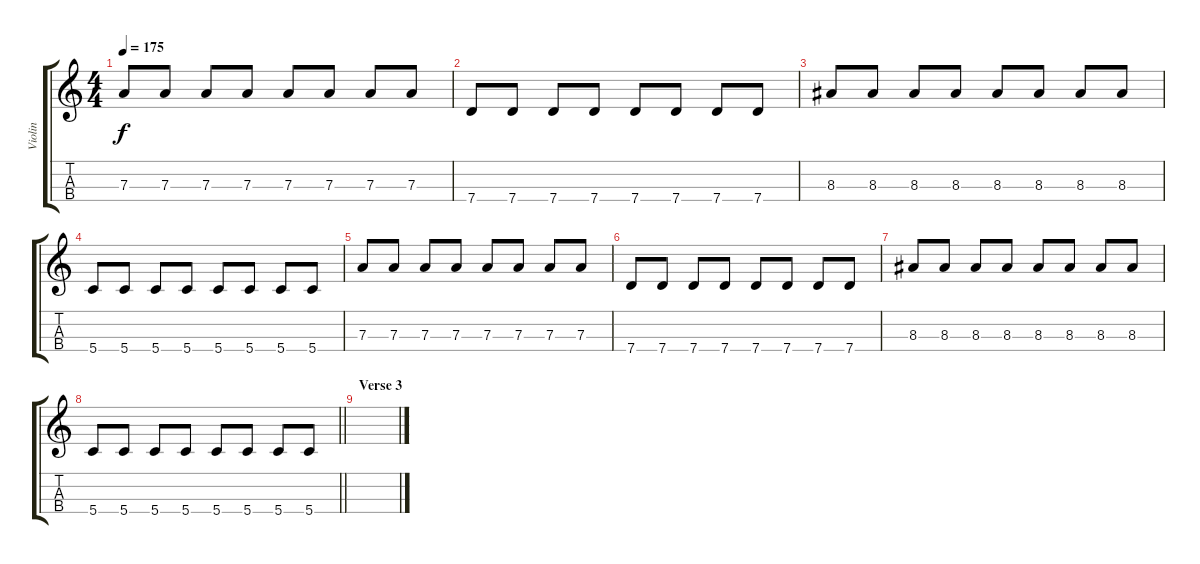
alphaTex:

\track ("Violin" "Violin") {instrument violin}
\staff {score tabs}
\tuning (E5 A4 D4 G3) {hide}
\ts (4 4)
\tempo 175
\clef g2
\ks c
7.3.8{dy f} 7.3.8 7.3.8 7.3.8 7.3.8 7.3.8 7.3.8 7.3.8 |
7.4.8 7.4.8 7.4.8 7.4.8 7.4.8 7.4.8 7.4.8 7.4.8 |
8.3.8 8.3.8 8.3.8 8.3.8 8.3.8 8.3.8 8.3.8 8.3.8 |
5.4.8 5.4.8 5.4.8 5.4.8 5.4.8 5.4.8 5.4.8 5.4.8 |
7.3.8 7.3.8 7.3.8 7.3.8 7.3.8 7.3.8 7.3.8 7.3.8 |
7.4.8 7.4.8 7.4.8 7.4.8 7.4.8 7.4.8 7.4.8 7.4.8 |
8.3.8 8.3.8 8.3.8 8.3.8 8.3.8 8.3.8 8.3.8 8.3.8 |
\barLineRight lightlight
5.4.8 5.4.8 5.4.8 5.4.8 5.4.8 5.4.8 5.4.8 5.4.8 |
\section ("" "Verse 3")
